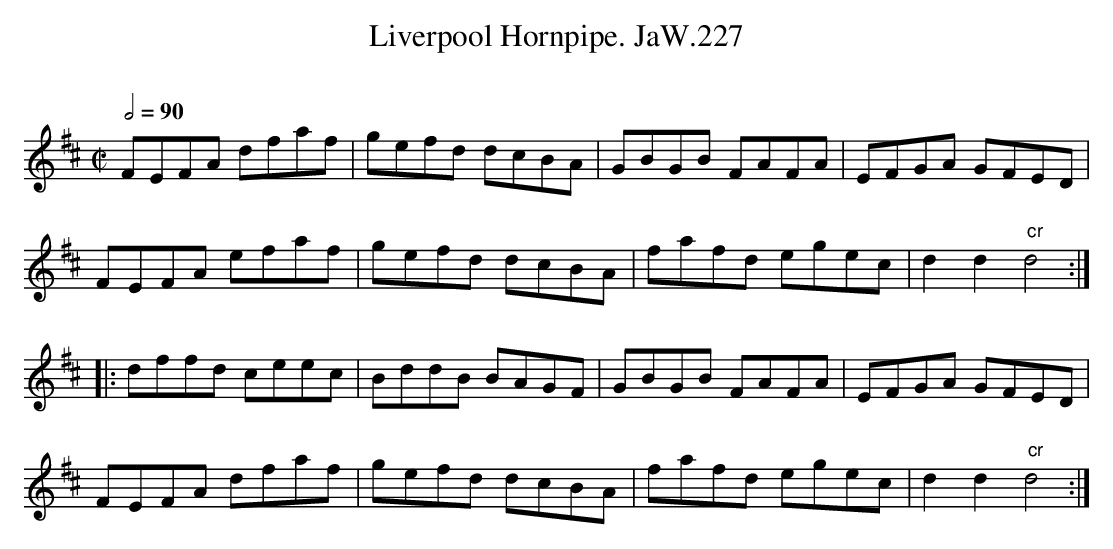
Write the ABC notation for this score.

X:1
T:Liverpool Hornpipe. JaW.227
M:C|
L:1/8
Q:1/2=90
O:
K:D
FEFA dfaf|gefd dcBA|GBGB FAFA|EFGA GFED|
FEFA efaf|gefd dcBA|fafd egec|d2d2" cr"d4:|
|:dffd ceec|BddB BAGF|GBGB FAFA|EFGA GFED|
FEFA dfaf|gefd dcBA|fafd egec|d2d2" cr"d4:|
